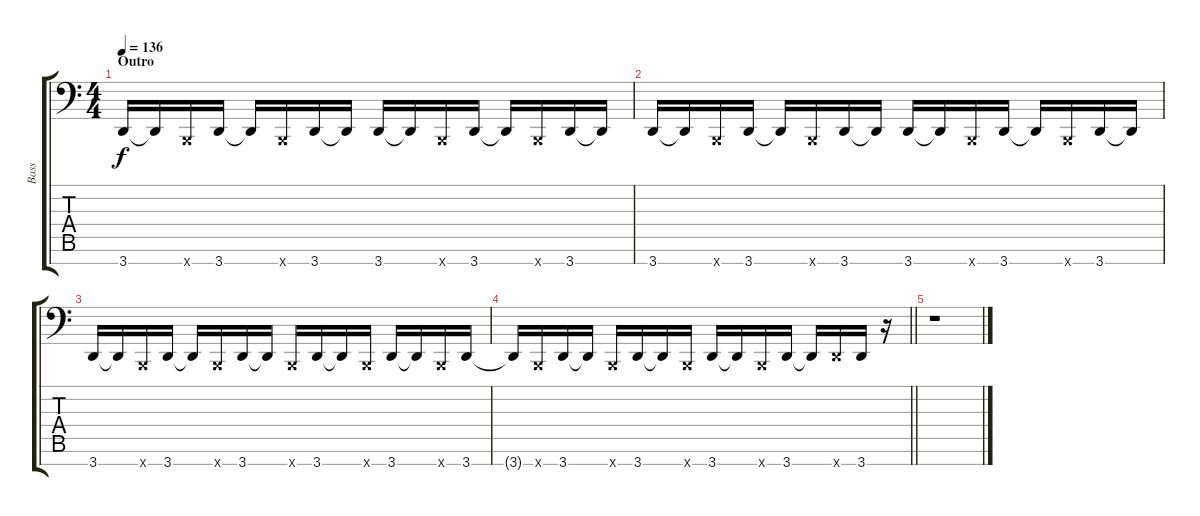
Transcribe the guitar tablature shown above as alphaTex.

\track ("Bass" "Bass") {instrument electricbassfinger}
\staff {score tabs}
\tuning (E3 B2 G2 D2 A1 E1 B0) {hide}
\ts (4 4)
\section ("" "Outro")
\tempo 136
\clef f4
\ks c
3.7.16{dy f} 3.7{t}.16 0.7{x}.16 3.7.16 3.7{t}.16 0.7{x}.16 3.7.16 3.7{t}.16 3.7.16 3.7{t}.16 0.7{x}.16 3.7.16 3.7{t}.16 0.7{x}.16 3.7.16 3.7{t}.16 |
3.7.16 3.7{t}.16 0.7{x}.16 3.7.16 3.7{t}.16 0.7{x}.16 3.7.16 3.7{t}.16 3.7.16 3.7{t}.16 0.7{x}.16 3.7.16 3.7{t}.16 0.7{x}.16 3.7.16 3.7{t}.16 |
3.7.16 3.7{t}.16 0.7{x}.16 3.7.16 3.7{t}.16 0.7{x}.16 3.7.16 3.7{t}.16 0.7{x}.16 3.7.16 3.7{t}.16 0.7{x}.16 3.7.16 3.7{t}.16 0.7{x}.16 3.7.16 |
\barLineRight lightlight
3.7{t}.16 0.7{x}.16 3.7.16 3.7{t}.16 0.7{x}.16 3.7.16 3.7{t}.16 0.7{x}.16 3.7.16 3.7{t}.16 0.7{x}.16 3.7.16 3.7{t}.16 3.7{x}.16 3.7.16 r.16 |
r.1
